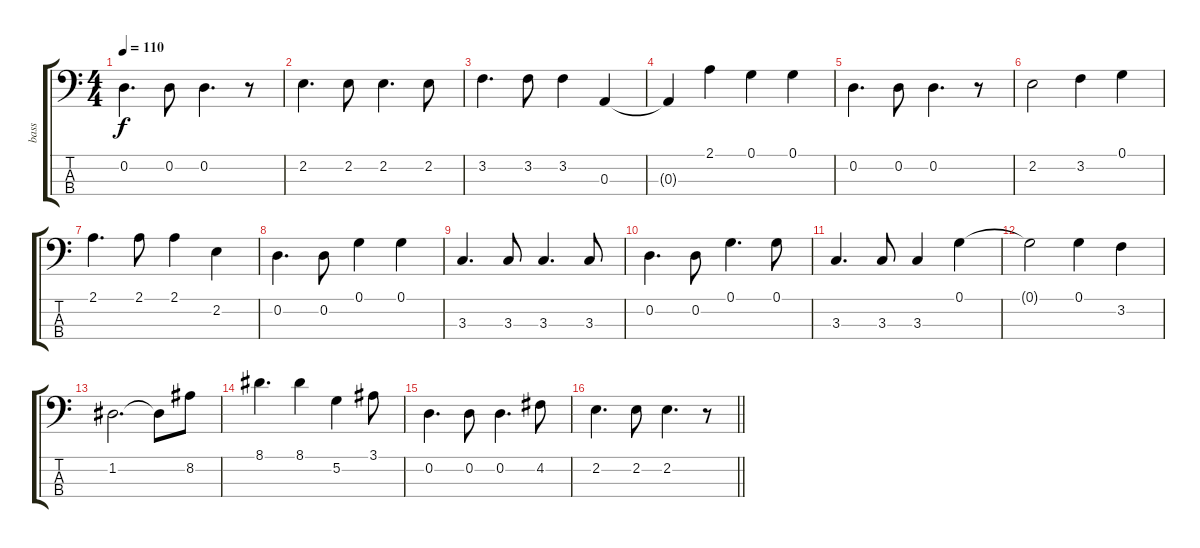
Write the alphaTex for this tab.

\track ("bass" "bass") {instrument electricbassfinger}
\staff {score tabs}
\tuning (G2 D2 A1 E1) {hide}
\ts (4 4)
\tempo 110
\clef f4
\ks c
0.2.4{d dy f} 0.2.8 0.2.4{d} r.8 |
2.2.4{d} 2.2.8 2.2.4{d} 2.2.8 |
3.2.4{d} 3.2.8 3.2.4 0.3.4 |
0.3{t}.4 2.1.4 0.1.4 0.1.4 |
0.2.4{d} 0.2.8 0.2.4{d} r.8 |
2.2.2 3.2.4 0.1.4 |
2.1.4{d} 2.1.8 2.1.4 2.2.4 |
0.2.4{d} 0.2.8 0.1.4 0.1.4 |
3.3.4{d} 3.3.8 3.3.4{d} 3.3.8 |
0.2.4{d} 0.2.8 0.1.4{d} 0.1.8 |
3.3.4{d} 3.3.8 3.3.4 0.1.4 |
0.1{t}.2 0.1.4 3.2.4 |
1.2.2{d} 1.2{t}.8 8.2.8 |
8.1.4{d} 8.1.4 5.2.4 3.1.8 |
0.2.4{d} 0.2.8 0.2.4{d} 4.2.8 |
\barLineRight lightlight
2.2.4{d} 2.2.8 2.2.4{d} r.8
